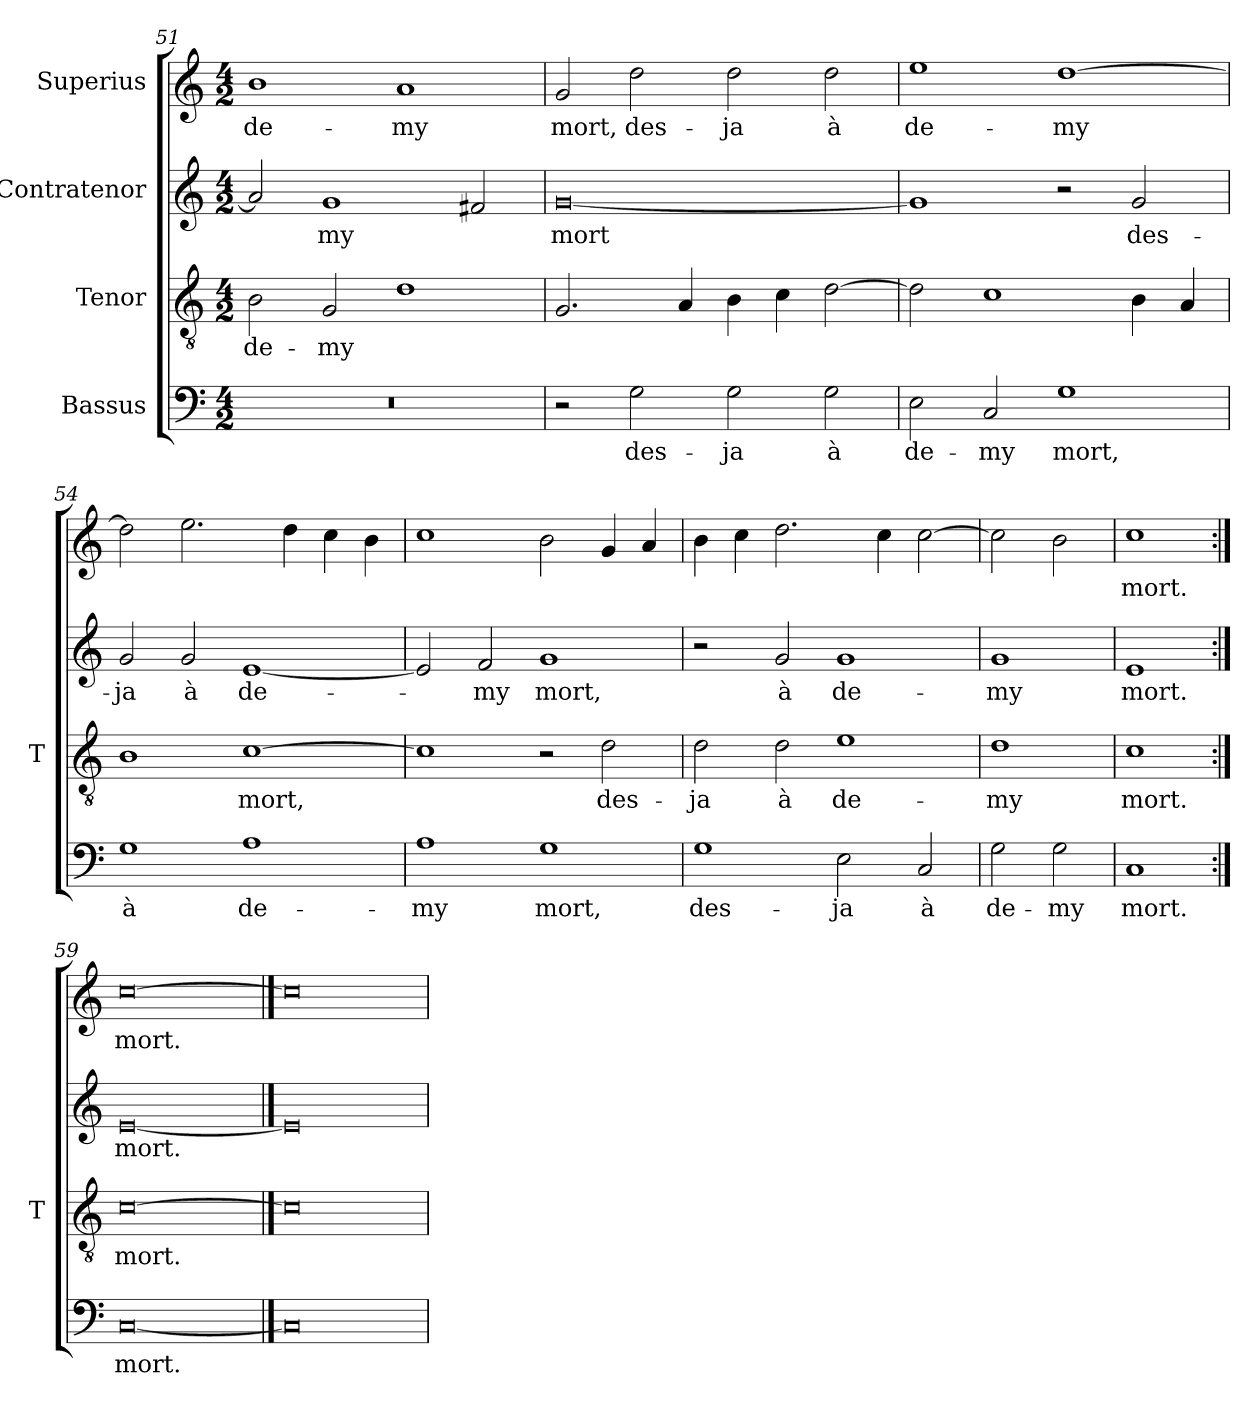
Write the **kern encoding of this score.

**kern	**text	**kern	**text	**kern	**text	**kern	**text
*part4	*part4	*part3	*part3	*part2	*part2	*part1	*part1
*staff4	*staff4	*staff3	*staff3	*staff2	*staff2	*staff1	*staff1
*I"Bassus	*	*I"Tenor	*	*I"Contratenor	*	*I"Superius	*
*	*	*I'T	*	*	*	*	*
*clefF4	*	*clefGv2	*	*clefG2	*	*clefG2	*
*k[]	*	*k[]	*	*k[]	*	*k[]	*
*M4/2	*	*M4/2	*	*M4/2	*	*M4/2	*
=51	=51	=51	=51	=51	=51	=51	=51
0r	.	2B	de-	2a]	.	1b	de-
.	.	2G	-my	1g	-my	.	.
.	.	1d	.	.	.	1a	-my
.	.	.	.	2f#X	.	.	.
=52	=52	=52	=52	=52	=52	=52	=52
2r	.	2.G	.	[0g	-mort	2g	-mort,
2G	des-	.	.	.	.	2dd	des-
.	.	4A	.	.	.	.	.
2G	-ja	4B	.	.	.	2dd	-ja
.	.	4c	.	.	.	.	.
2G	-à	[2d	.	.	.	2dd	-à
=53	=53	=53	=53	=53	=53	=53	=53
2E	de-	2d]	.	1g]	.	1ee	de-
2C	-my	1c	.	.	.	.	.
1G	-mort,	.	.	2r	.	[1dd	-my
.	.	4B	.	2g	des-	.	.
.	.	4A	.	.	.	.	.
=54	=54	=54	=54	=54	=54	=54	=54
1G	-à	1B	.	2g	-ja	2dd]	.
.	.	.	.	2g	-à	2.ee	.
1A	de-	[1c	-mort,	[1e	de-	.	.
.	.	.	.	.	.	4dd	.
.	.	.	.	.	.	4cc	.
.	.	.	.	.	.	4b	.
=55	=55	=55	=55	=55	=55	=55	=55
1A	-my	1c]	.	2e]	.	1cc	.
.	.	.	.	2f	-my	.	.
1G	-mort,	2r	.	1g	-mort,	2b	.
.	.	2d	des-	.	.	4g	.
.	.	.	.	.	.	4a	.
=56	=56	=56	=56	=56	=56	=56	=56
1G	des-	2d	-ja	2r	.	4b	.
.	.	.	.	.	.	4cc	.
.	.	2d	-à	2g	-à	2.dd	.
2E	-ja	1e	de-	1g	de-	.	.
.	.	.	.	.	.	4cc	.
2C	-à	.	.	.	.	[2cc	.
=57	=57	=57	=57	=57	=57	=57	=57
2G	de-	1d	-my	1g	-my	2cc]	.
2G	-my	.	.	.	.	2b	.
=58	=58	=58	=58	=58	=58	=58	=58
1C	-mort.	1c	-mort.	1e	-mort.	1cc	-mort.
=59:|!	=59:|!	=59:|!	=59:|!	=59:|!	=59:|!	=59:|!	=59:|!
[0C	-mort.	[0c	-mort.	[0e	-mort.	[0cc	-mort.
==60	==60	==60	==60	==60	==60	==60	==60
0C]	.	0c]	.	0e]	.	0cc]	.
=	=	=	=	=	=	=	=
*-	*-	*-	*-	*-	*-	*-	*-
